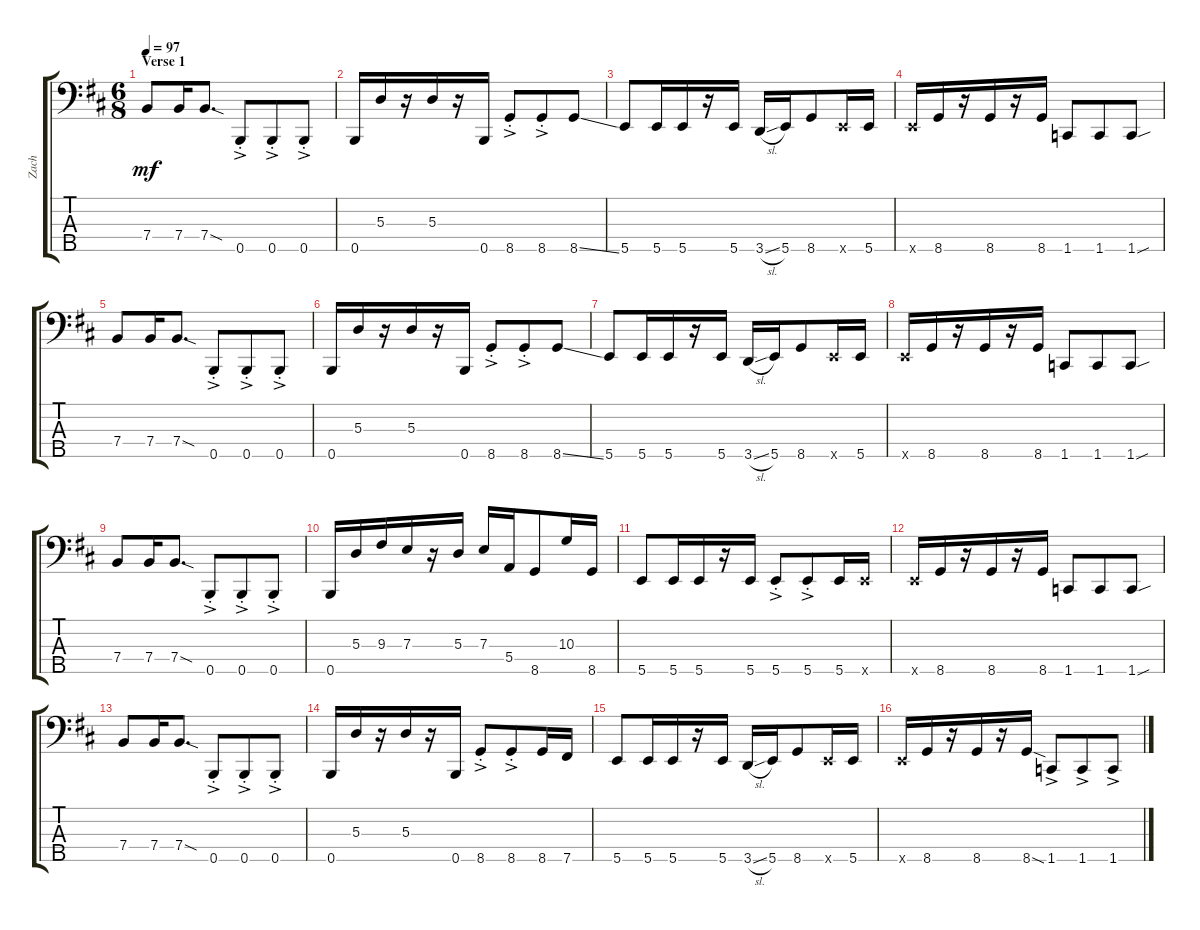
\track ("Zach" "Zach") {instrument electricbassfinger}
\staff {score tabs}
\tuning (G2 D2 A1 E1 B0) {hide}
\ts (6 8)
\section ("" "Verse 1")
\tempo 97
\clef f4
\ks bminor
7.4.8{dy mf} 7.4.16 7.4{sod}.8{d} 0.5{ac st}.8 0.5{ac st}.8 0.5{ac st}.8 |
0.5.16 5.3.16 r.16 5.3.16 r.16 0.5.16 8.5{ac st}.8 8.5{ac st}.8 8.5{ss}.8 |
5.5.8 5.5.16 5.5.16 r.16 5.5.16 3.5{sl}.16 5.5.16 8.5.8 5.5{x}.16 5.5.16 |
5.5{x}.16 8.5.16 r.16 8.5.16 r.16 8.5.16 1.5.8 1.5.8 1.5{sou}.8 |
7.4.8 7.4.16 7.4{sod}.8{d} 0.5{ac st}.8 0.5{ac st}.8 0.5{ac st}.8 |
0.5.16 5.3.16 r.16 5.3.16 r.16 0.5.16 8.5{ac st}.8 8.5{ac st}.8 8.5{ss}.8 |
5.5.8 5.5.16 5.5.16 r.16 5.5.16 3.5{sl}.16 5.5.16 8.5.8 5.5{x}.16 5.5.16 |
5.5{x}.16 8.5.16 r.16 8.5.16 r.16 8.5.16 1.5.8 1.5.8 1.5{sou}.8 |
7.4.8 7.4.16 7.4{sod}.8{d} 0.5{ac st}.8 0.5{ac st}.8 0.5{ac st}.8 |
0.5.16 5.3.16 9.3.16 7.3.16 r.16 5.3.16 7.3.16 5.4.16 8.5.8 10.3.16 8.5.16 |
5.5.8 5.5.16 5.5.16 r.16 5.5.16 5.5{ac st}.8 5.5{ac st}.8 5.5.16 5.5{x}.16 |
5.5{x}.16 8.5.16 r.16 8.5.16 r.16 8.5.16 1.5.8 1.5.8 1.5{sou}.8 |
7.4.8 7.4.16 7.4{sod}.8{d} 0.5{ac st}.8 0.5{ac st}.8 0.5{ac st}.8 |
0.5.16 5.3.16 r.16 5.3.16 r.16 0.5.16 8.5{ac st}.8 8.5{ac st}.8 8.5.16 7.5.16 |
5.5.8 5.5.16 5.5.16 r.16 5.5.16 3.5{sl}.16 5.5.16 8.5.8 5.5{x}.16 5.5.16 |
5.5{x}.16 8.5.16 r.16 8.5.16 r.16 8.5{sod}.16 1.5{ac}.8 1.5{ac}.8 1.5{ac}.8
